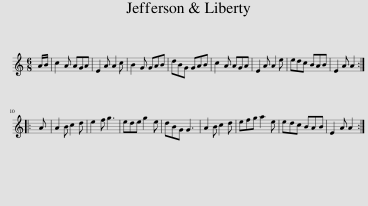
X:1
L:1/8
M:6/8
I:linebreak $
K:C
V:1 treble
V:1
 A/B/ | c2 A AGA | E2 A A2 c | B2 G GAB | dBG GAB | %5
 c2 A AGA | E2 A A2 e | edc BAB | E2 A A2 ::$ A | %10
 A2 B c2 d | e2 f g3 | ede g2 e | dBG G3 | A2 B c2 d | %15
 efg a2 e | edc BAB | E2 A A2 :| %18
